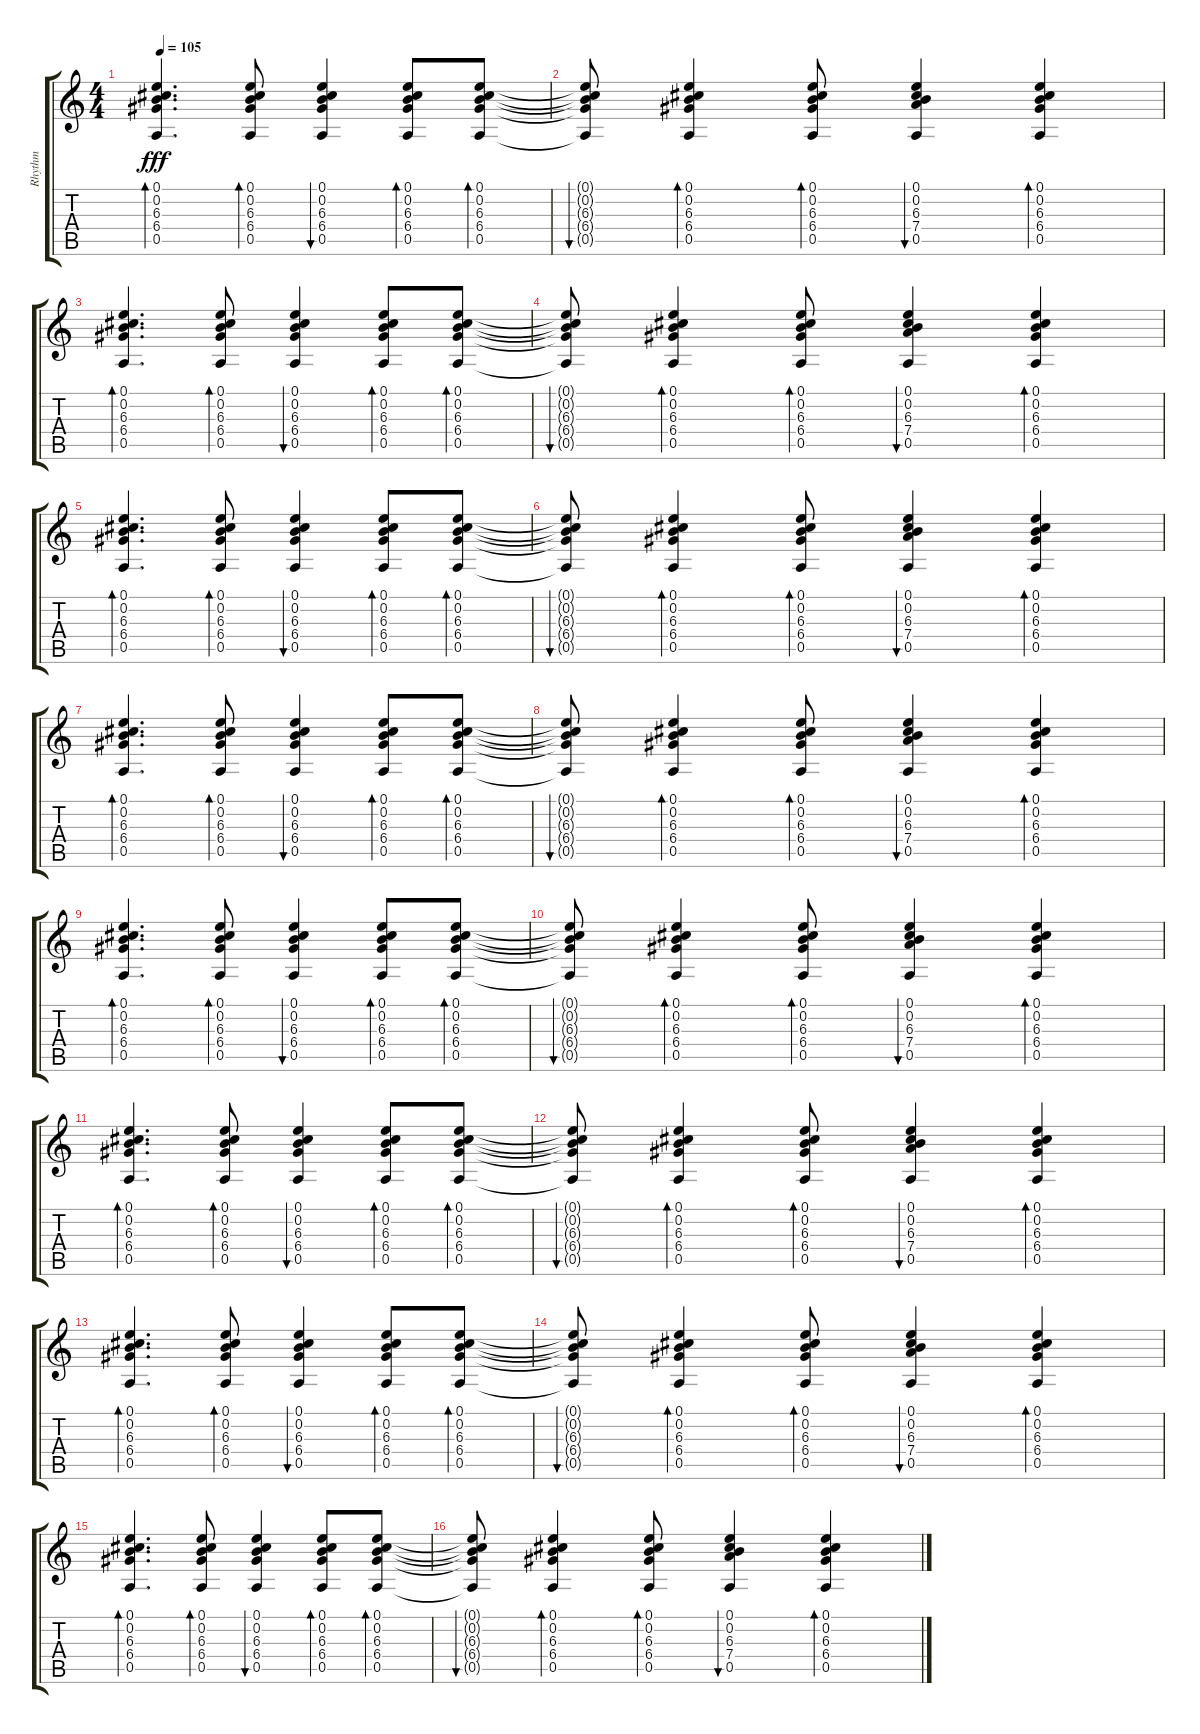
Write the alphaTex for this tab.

\track ("Rhythm" "Rhythm") {instrument acousticguitarsteel}
\staff {score tabs}
\tuning (E4 B3 G3 D3 A2 E2) {hide}
\ts (4 4)
\tempo 105
\clef g2
\ks c
(0.1 0.2 6.3 6.4 0.5).4{d bd 120 dy fff} (0.1 0.2 6.3 6.4 0.5).8{bd 120} (0.1 0.2 6.3 6.4 0.5).4{bu 120} (0.1 0.2 6.3 6.4 0.5).8{bd 120} (0.1 0.2 6.3 6.4 0.5).8{bd 120} |
(0.1{t} 0.2{t} 6.3{t} 6.4{t} 0.5{t}).8{bu 120} (0.1 0.2 6.3 6.4 0.5).4{bd 120} (0.1 0.2 6.3 6.4 0.5).8{bd 120} (0.1 0.2 6.3 7.4 0.5).4{bu 120} (0.1 0.2 6.3 6.4 0.5).4{bd 120} |
(0.1 0.2 6.3 6.4 0.5).4{d bd 120} (0.1 0.2 6.3 6.4 0.5).8{bd 120} (0.1 0.2 6.3 6.4 0.5).4{bu 120} (0.1 0.2 6.3 6.4 0.5).8{bd 120} (0.1 0.2 6.3 6.4 0.5).8{bd 120} |
(0.1{t} 0.2{t} 6.3{t} 6.4{t} 0.5{t}).8{bu 120} (0.1 0.2 6.3 6.4 0.5).4{bd 120} (0.1 0.2 6.3 6.4 0.5).8{bd 120} (0.1 0.2 6.3 7.4 0.5).4{bu 120} (0.1 0.2 6.3 6.4 0.5).4{bd 120} |
(0.1 0.2 6.3 6.4 0.5).4{d bd 120} (0.1 0.2 6.3 6.4 0.5).8{bd 120} (0.1 0.2 6.3 6.4 0.5).4{bu 120} (0.1 0.2 6.3 6.4 0.5).8{bd 120} (0.1 0.2 6.3 6.4 0.5).8{bd 120} |
(0.1{t} 0.2{t} 6.3{t} 6.4{t} 0.5{t}).8{bu 120} (0.1 0.2 6.3 6.4 0.5).4{bd 120} (0.1 0.2 6.3 6.4 0.5).8{bd 120} (0.1 0.2 6.3 7.4 0.5).4{bu 120} (0.1 0.2 6.3 6.4 0.5).4{bd 120} |
(0.1 0.2 6.3 6.4 0.5).4{d bd 120} (0.1 0.2 6.3 6.4 0.5).8{bd 120} (0.1 0.2 6.3 6.4 0.5).4{bu 120} (0.1 0.2 6.3 6.4 0.5).8{bd 120} (0.1 0.2 6.3 6.4 0.5).8{bd 120} |
(0.1{t} 0.2{t} 6.3{t} 6.4{t} 0.5{t}).8{bu 120} (0.1 0.2 6.3 6.4 0.5).4{bd 120} (0.1 0.2 6.3 6.4 0.5).8{bd 120} (0.1 0.2 6.3 7.4 0.5).4{bu 120} (0.1 0.2 6.3 6.4 0.5).4{bd 120} |
(0.1 0.2 6.3 6.4 0.5).4{d bd 120} (0.1 0.2 6.3 6.4 0.5).8{bd 120} (0.1 0.2 6.3 6.4 0.5).4{bu 120} (0.1 0.2 6.3 6.4 0.5).8{bd 120} (0.1 0.2 6.3 6.4 0.5).8{bd 120} |
(0.1{t} 0.2{t} 6.3{t} 6.4{t} 0.5{t}).8{bu 120} (0.1 0.2 6.3 6.4 0.5).4{bd 120} (0.1 0.2 6.3 6.4 0.5).8{bd 120} (0.1 0.2 6.3 7.4 0.5).4{bu 120} (0.1 0.2 6.3 6.4 0.5).4{bd 120} |
(0.1 0.2 6.3 6.4 0.5).4{d bd 120} (0.1 0.2 6.3 6.4 0.5).8{bd 120} (0.1 0.2 6.3 6.4 0.5).4{bu 120} (0.1 0.2 6.3 6.4 0.5).8{bd 120} (0.1 0.2 6.3 6.4 0.5).8{bd 120} |
(0.1{t} 0.2{t} 6.3{t} 6.4{t} 0.5{t}).8{bu 120} (0.1 0.2 6.3 6.4 0.5).4{bd 120} (0.1 0.2 6.3 6.4 0.5).8{bd 120} (0.1 0.2 6.3 7.4 0.5).4{bu 120} (0.1 0.2 6.3 6.4 0.5).4{bd 120} |
(0.1 0.2 6.3 6.4 0.5).4{d bd 120} (0.1 0.2 6.3 6.4 0.5).8{bd 120} (0.1 0.2 6.3 6.4 0.5).4{bu 120} (0.1 0.2 6.3 6.4 0.5).8{bd 120} (0.1 0.2 6.3 6.4 0.5).8{bd 120} |
(0.1{t} 0.2{t} 6.3{t} 6.4{t} 0.5{t}).8{bu 120} (0.1 0.2 6.3 6.4 0.5).4{bd 120} (0.1 0.2 6.3 6.4 0.5).8{bd 120} (0.1 0.2 6.3 7.4 0.5).4{bu 120} (0.1 0.2 6.3 6.4 0.5).4{bd 120} |
(0.1 0.2 6.3 6.4 0.5).4{d bd 120} (0.1 0.2 6.3 6.4 0.5).8{bd 120} (0.1 0.2 6.3 6.4 0.5).4{bu 120} (0.1 0.2 6.3 6.4 0.5).8{bd 120} (0.1 0.2 6.3 6.4 0.5).8{bd 120} |
(0.1{t} 0.2{t} 6.3{t} 6.4{t} 0.5{t}).8{bu 120} (0.1 0.2 6.3 6.4 0.5).4{bd 120} (0.1 0.2 6.3 6.4 0.5).8{bd 120} (0.1 0.2 6.3 7.4 0.5).4{bu 120} (0.1 0.2 6.3 6.4 0.5).4{bd 120}
